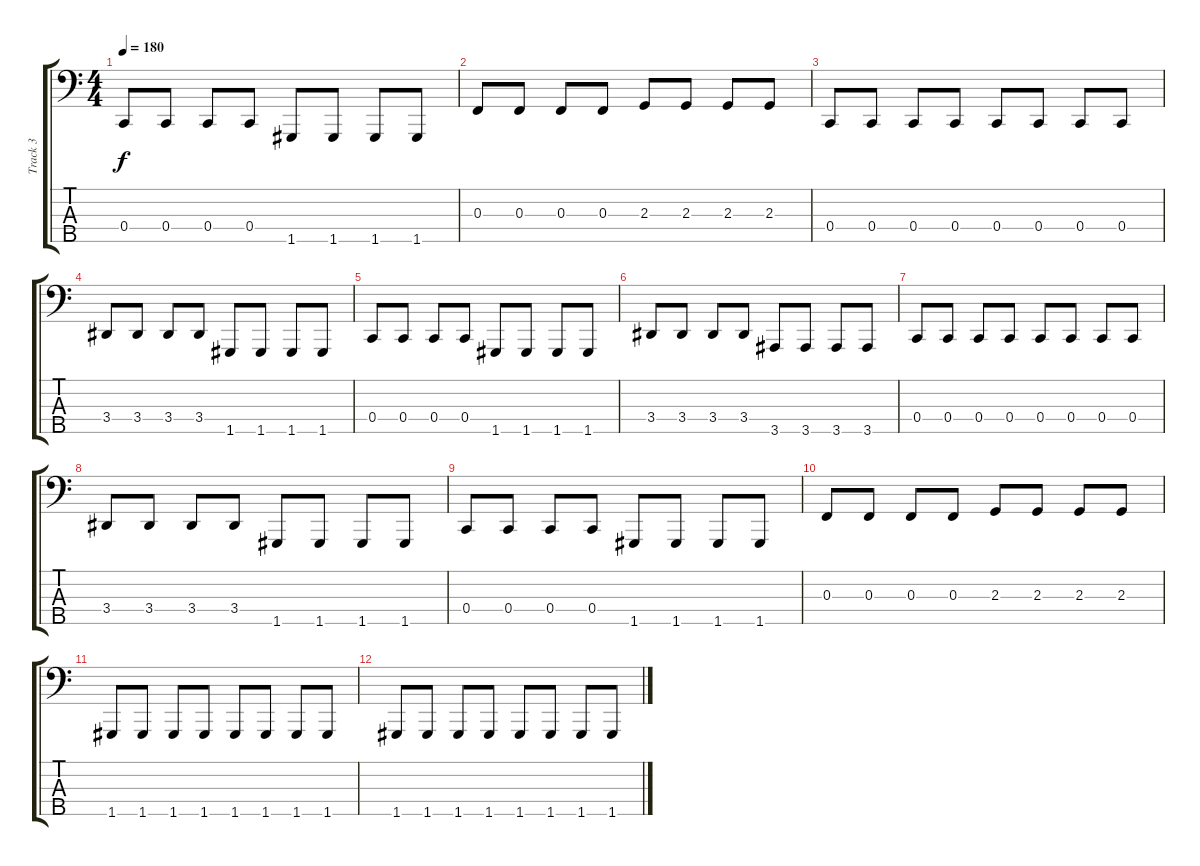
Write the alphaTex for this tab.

\track ("Track 3" "Track 3") {instrument electricbasspick}
\staff {score tabs}
\tuning (Eb2 Bb1 F1 C1 G0) {hide}
\ts (4 4)
\tempo 180
\clef f4
\ks c
0.4.8{dy f} 0.4.8 0.4.8 0.4.8 1.5.8 1.5.8 1.5.8 1.5.8 |
0.3.8 0.3.8 0.3.8 0.3.8 2.3.8 2.3.8 2.3.8 2.3.8 |
0.4.8 0.4.8 0.4.8 0.4.8 0.4.8 0.4.8 0.4.8 0.4.8 |
3.4.8 3.4.8 3.4.8 3.4.8 1.5.8 1.5.8 1.5.8 1.5.8 |
0.4.8 0.4.8 0.4.8 0.4.8 1.5.8 1.5.8 1.5.8 1.5.8 |
3.4.8 3.4.8 3.4.8 3.4.8 3.5.8 3.5.8 3.5.8 3.5.8 |
0.4.8 0.4.8 0.4.8 0.4.8 0.4.8 0.4.8 0.4.8 0.4.8 |
3.4.8 3.4.8 3.4.8 3.4.8 1.5.8 1.5.8 1.5.8 1.5.8 |
0.4.8 0.4.8 0.4.8 0.4.8 1.5.8 1.5.8 1.5.8 1.5.8 |
0.3.8 0.3.8 0.3.8 0.3.8 2.3.8 2.3.8 2.3.8 2.3.8 |
1.5.8 1.5.8 1.5.8 1.5.8 1.5.8 1.5.8 1.5.8 1.5.8 |
1.5.8 1.5.8 1.5.8 1.5.8 1.5.8 1.5.8 1.5.8 1.5.8
